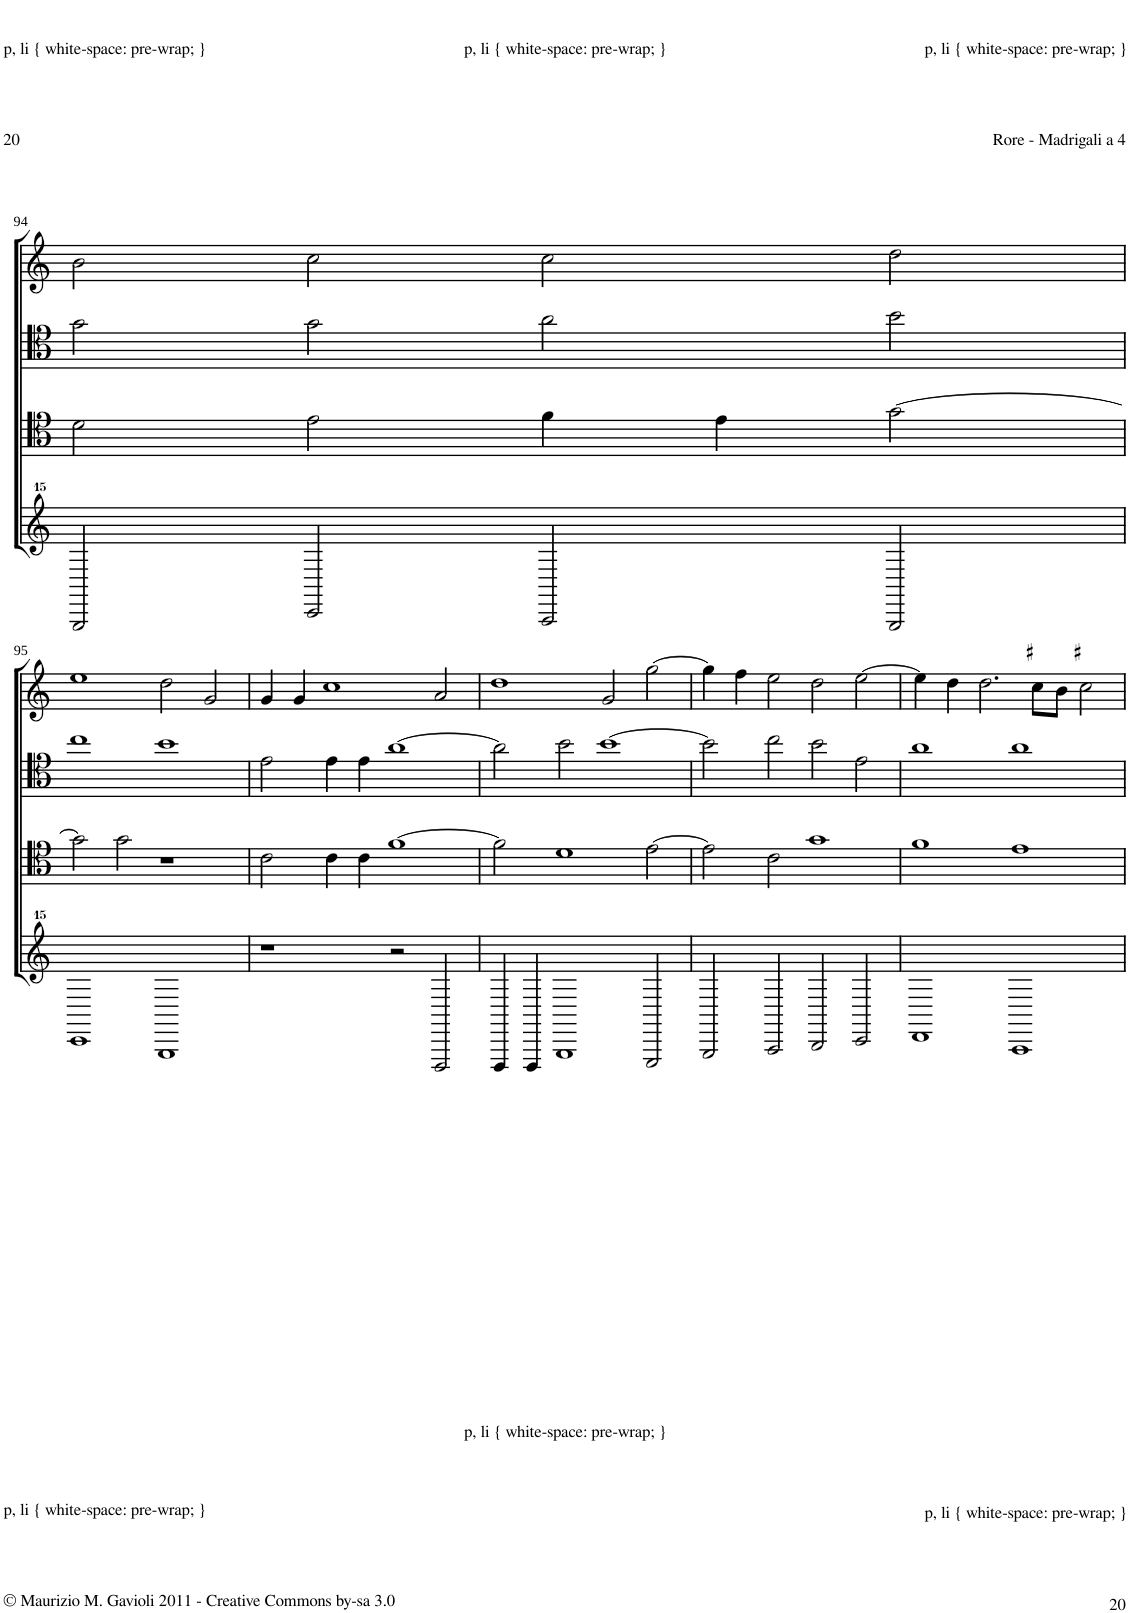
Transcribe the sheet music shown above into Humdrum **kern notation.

**kern	**kern	**kern	**kern
*part4	*part3	*part2	*part1
*staff4	*staff3	*staff2	*staff1
*I"Basso	*I"Tenore	*I"Alto	*I"Canto
!!LO:PB:g=z
*clefG^^2	*clefC4	*clefC4	*clefG2
*k[]	*k[]	*k[]	*k[]
*M4/2	*M4/2	*M4/2	*M4/2
*met(c|)	*met(c|)	*met(c|)	*met(c|)
=94	=94	=94	=94
2G/	2d\	2g\	2b\
2c/	2e\	2g\	2cc\
2A/	4f\	2a\	2cc\
.	4e\	.	.
2G/	[2g\	2b\	2dd\
!!LO:LB:g=z
=95	=95	=95	=95
1c	2g\]	1cc	1ee
.	2g\	.	.
1G	1r	1b	2dd\
.	.	.	2g/
=96	=96	=96	=96
1r	2c\	2e\	4g/
.	.	.	4g/
.	4c\	4e\	1cc
.	4c\	4e\	.
2r	[1f	[1a	.
2D/	.	.	2a/
=97	=97	=97	=97
4D/	2f\]	2a\]	1dd
4D/	.	.	.
1G	1d	2b\	.
.	.	[1b	2g/
2E/	[2e\	.	[2gg\
=98	=98	=98	=98
2G/	2e\]	2b\]	4gg\]
.	.	.	4ff\
2A/	2c\	2cc\	2ee\
2B/	1g	2b\	2dd\
2c/	.	2e\	[2ee\
=99	=99	=99	=99
1d	1f	1a	4ee\]
.	.	.	4dd\
.	.	.	2.dd\
1A	1e	1a	.
.	.	.	8cc#X\L
.	.	.	8b\J
.	.	.	2cc#X\
=	=	=	=
*-	*-	*-	*-
